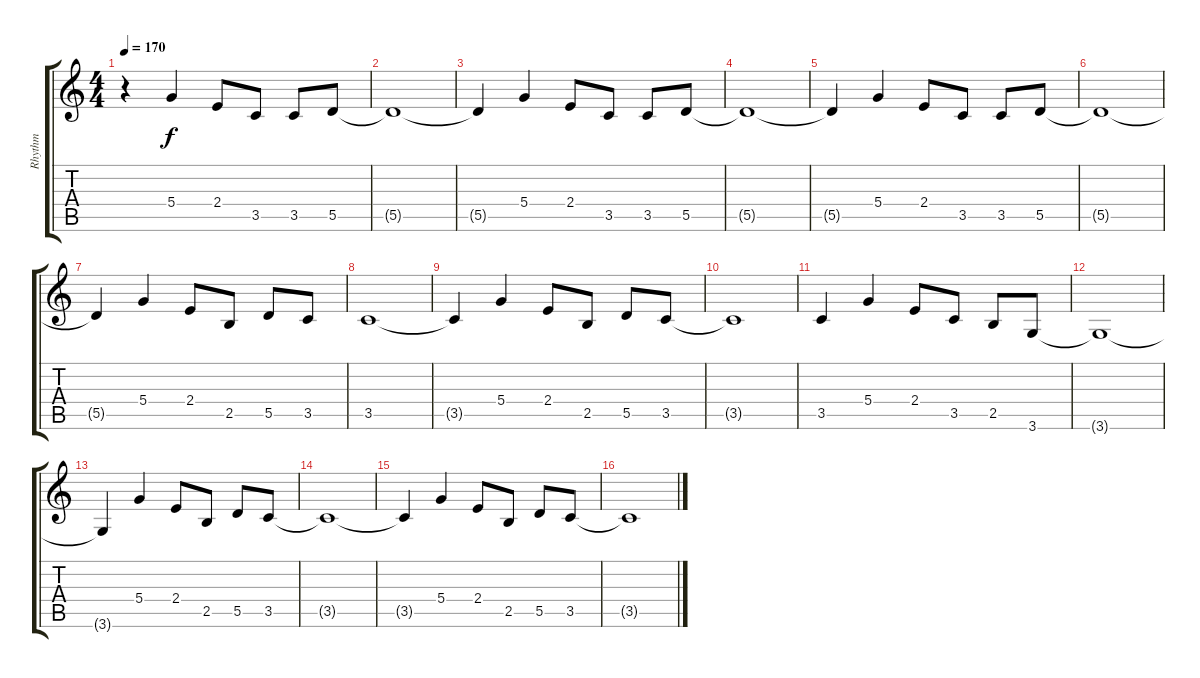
\track ("Rhythm" "Rhythm") {instrument overdrivenguitar}
\staff {score tabs}
\tuning (E4 B3 G3 D3 A2 E2) {hide}
\ts (4 4)
\tempo 170
\clef g2
\ks c
r.4{dy f instrument overdrivenguitar} 5.4.4 2.4.8 3.5.8 3.5.8 5.5.8 |
5.5{t}.1 |
5.5{t}.4 5.4.4 2.4.8 3.5.8 3.5.8 5.5.8 |
5.5{t}.1 |
5.5{t}.4 5.4.4 2.4.8 3.5.8 3.5.8 5.5.8 |
5.5{t}.1 |
5.5{t}.4 5.4.4 2.4.8 2.5.8 5.5.8 3.5.8 |
3.5.1 |
3.5{t}.4 5.4.4 2.4.8 2.5.8 5.5.8 3.5.8 |
3.5{t}.1 |
3.5.4 5.4.4 2.4.8 3.5.8 2.5.8 3.6.8 |
3.6{t}.1 |
3.6{t}.4 5.4.4 2.4.8 2.5.8 5.5.8 3.5.8 |
3.5{t}.1 |
3.5{t}.4 5.4.4 2.4.8 2.5.8 5.5.8 3.5.8 |
3.5{t}.1
